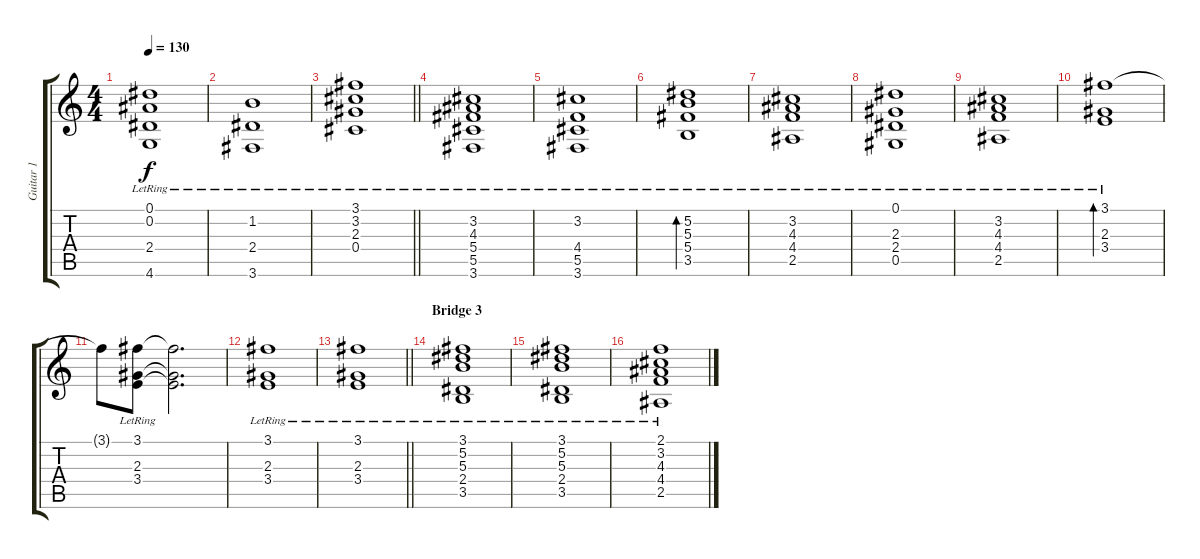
\track ("Guitar 1" "Guitar 1") {instrument acousticguitarsteel}
\staff {score tabs}
\tuning (Eb4 Bb3 Gb3 Db3 Ab2 Eb2) {hide}
\ts (4 4)
\tempo 130
\clef g2
\ks c
(0.1{lr} 0.2{lr} 2.4{lr} 4.6{lr}).1{dy f} |
(1.2{lr} 2.4{lr} 3.6{lr}).1 |
\barLineRight lightlight
(3.1{lr} 3.2{lr} 2.3{lr} 0.4{lr}).1 |
(3.2{lr} 4.3{lr} 5.4{lr} 5.5{lr} 3.6{lr}).1 |
(3.2{lr} 4.4{lr} 5.5{lr} 3.6{lr}).1 |
(5.2{lr} 5.3{lr} 5.4{lr} 3.5{lr}).1{bd 480} |
(3.2{lr} 4.3{lr} 4.4{lr} 2.5{lr}).1 |
(0.1{lr} 2.3{lr} 2.4{lr} 0.5{lr}).1 |
(3.2{lr} 4.3{lr} 4.4{lr} 2.5{lr}).1 |
(3.1{lr} 2.3{lr} 3.4{lr}).1{bd 480} |
3.1{t}.8 (3.1{lr} 2.3{lr} 3.4{lr}).8 (3.1{t} 2.3{t} 3.4{t}).2{d} |
(3.1{lr} 2.3{lr} 3.4{lr}).1 |
\barLineRight lightlight
(3.1{lr} 2.3{lr} 3.4{lr}).1 |
\section ("" "Bridge 3")
(3.1{lr} 5.2{lr} 5.3{lr} 2.4{lr} 3.5{lr}).1 |
(3.1{lr} 5.2{lr} 5.3{lr} 2.4{lr} 3.5{lr}).1 |
(2.1{lr} 3.2{lr} 4.3{lr} 4.4{lr} 2.5{lr}).1
